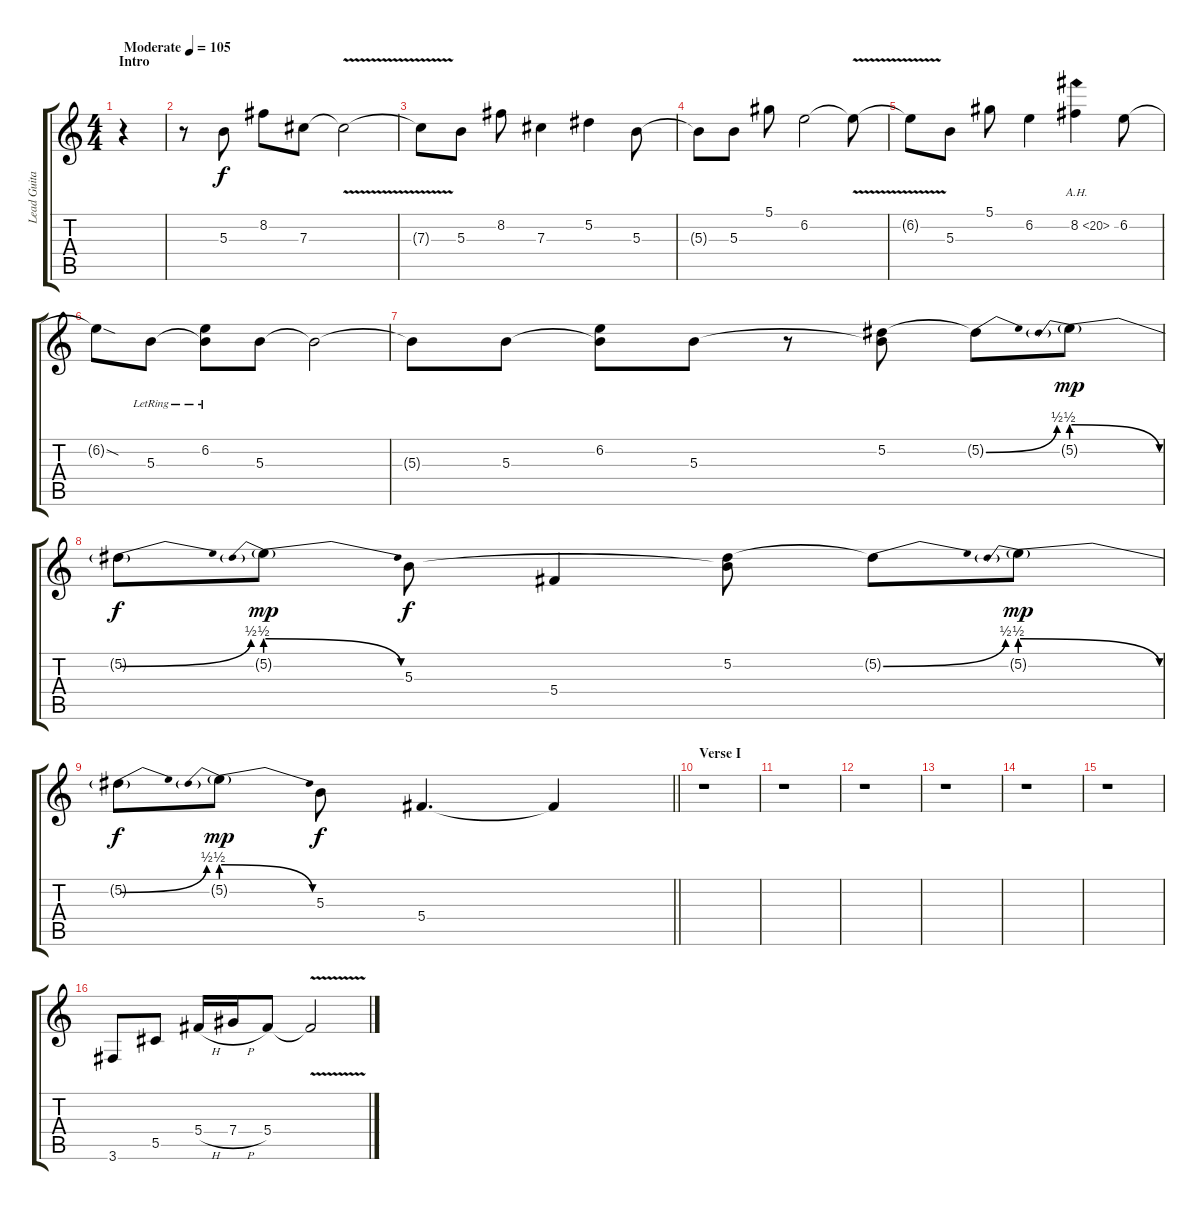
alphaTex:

\track ("Lead Guitar" "Lead Guita") {instrument distortionguitar}
\staff {score tabs}
\tuning (Eb4 Bb3 Gb3 Db3 Ab2 Eb2) {hide}
\ts (4 4)
\section ("" "Intro")
\tempo (105 "Moderate")
\clef g2
\ks c
r.4{dy f instrument distortionguitar} |
r.8 5.3.8 8.2.8 7.3.8 7.3{v t}.2 |
7.3{t}.8 5.3.8 8.2.8 7.3.4 5.2.4 5.3.8 |
5.3{t}.8 5.3.8 5.1.8 6.2.2 6.2{v t}.8 |
6.2{t}.8 5.3.8 5.1.8 6.2.4 8.2{ah 12}.4 6.2.8 |
6.2{sod t}.8 5.3{lr}.8 (6.2{lr} 5.3{t}).8 5.3.8 5.3{t}.2 |
5.3{t}.8 5.3.8 (6.2 5.3{t}).8 5.3.8 r.8 (5.2 5.3{t}).8 5.2{be (bend 0 0 60 2) t}.8 5.2{be (prebendrelease 0 2 60 0) g}.8{dy mp} |
5.2{be (bend 0 0 60 2) t}.8{dy f} 5.2{be (prebendrelease 0 2 60 0) g}.8{dy mp} 5.3.8{dy f} 5.4.4 (5.2 5.3{t}).8 5.2{be (bend 0 0 60 2) t}.8 5.2{be (prebendrelease 0 2 60 0) g}.8{dy mp} |
\barLineRight lightlight
5.2{be (bend 0 0 60 2) t}.8{dy f} 5.2{be (prebendrelease 0 2 60 0) g}.8{dy mp} 5.3.8{dy f} 5.4.4{d} 5.4{t}.4 |
\section ("" "Verse I")
r.1 |
r.1 |
r.1 |
r.1 |
r.1 |
r.1 |
3.6.8 5.5.8 5.4{h}.16 7.4{h}.16 5.4.8 5.4{v t}.2
